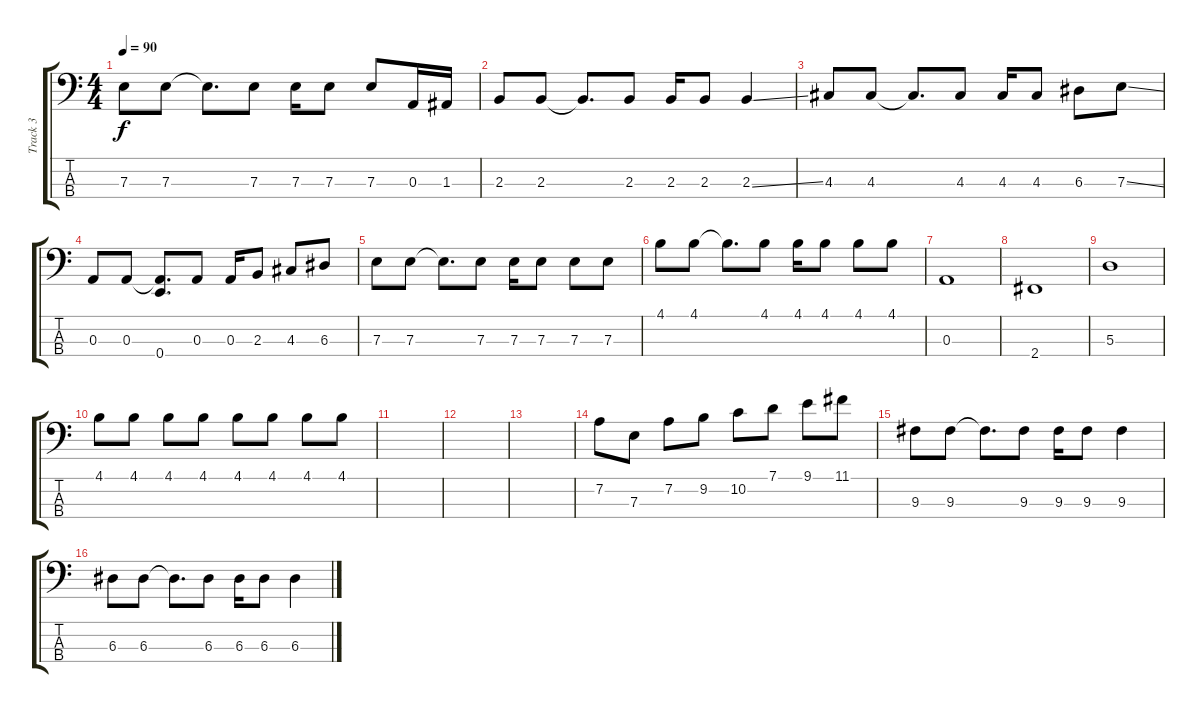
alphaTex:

\track ("Track 3" "Track 3") {instrument electricbassfinger}
\staff {score tabs}
\tuning (G2 D2 A1 E1) {hide}
\ts (4 4)
\tempo 90
\clef f4
\ks c
7.3.8{dy f} 7.3.8 7.3{t}.8{d} 7.3.8 7.3.16 7.3.8 7.3.8 0.3.16 1.3.16 |
2.3.8 2.3.8 2.3{t}.8{d} 2.3.8 2.3.16 2.3.8 2.3{ss}.4 |
4.3.8 4.3.8 4.3{t}.8{d} 4.3.8 4.3.16 4.3.8 6.3.8 7.3{ss}.8 |
0.3.8 0.3.8 (0.3{t} 0.4).8{d} 0.3.8 0.3.16 2.3.8 4.3.8 6.3.8 |
7.3.8 7.3.8 7.3{t}.8{d} 7.3.8 7.3.16 7.3.8 7.3.8 7.3.8 |
4.1.8 4.1.8 4.1{t}.8{d} 4.1.8 4.1.16 4.1.8 4.1.8 4.1.8 |
0.3.1 |
2.4.1 |
5.3.1 |
4.1.8 4.1.8 4.1.8 4.1.8 4.1.8 4.1.8 4.1.8 4.1.8 |
|
|
|
7.2.8 7.3.8 7.2.8 9.2.8 10.2.8 7.1.8 9.1.8 11.1.8 |
9.3.8 9.3.8 9.3{t}.8{d} 9.3.8 9.3.16 9.3.8 9.3.4 |
6.3.8 6.3.8 6.3{t}.8{d} 6.3.8 6.3.16 6.3.8 6.3.4
